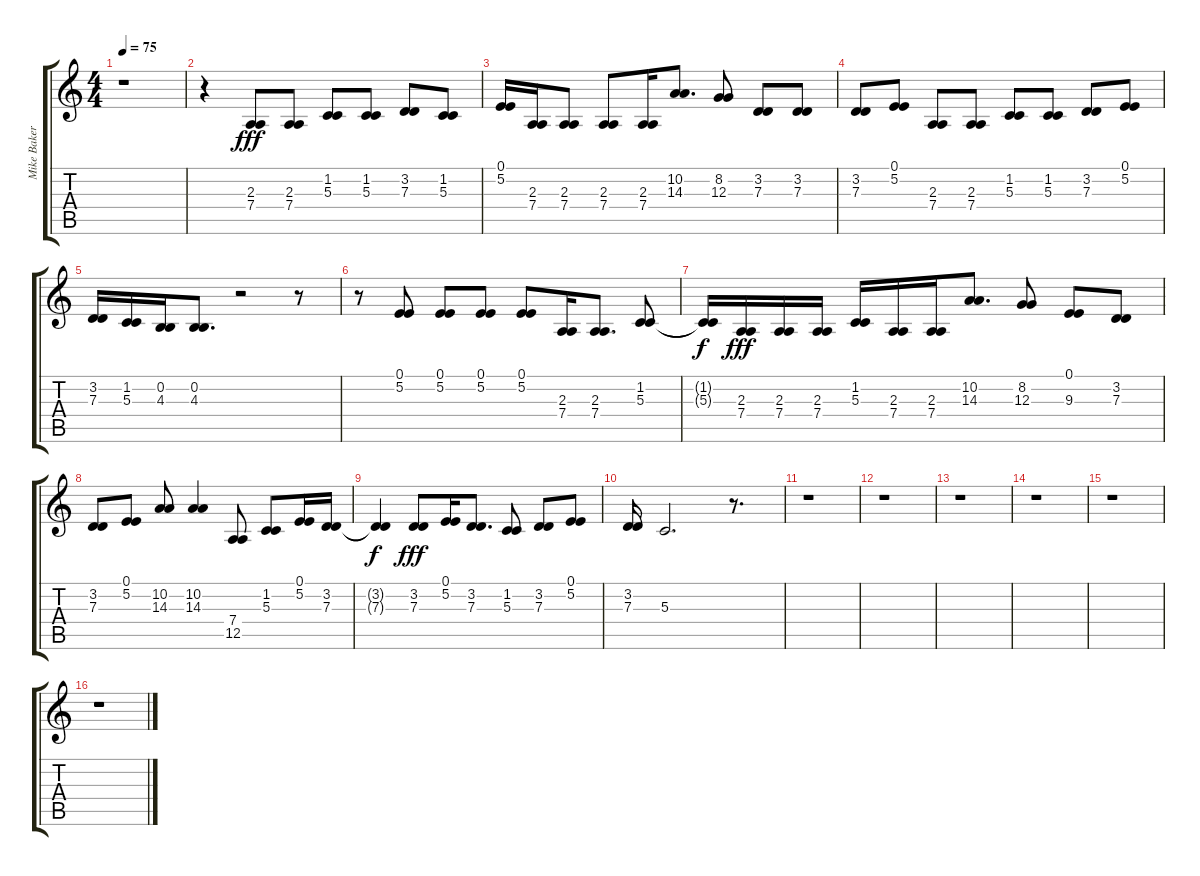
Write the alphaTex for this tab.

\track ("Mike Baker" "Mike Baker") {instrument tenorsax}
\staff {score tabs}
\tuning (E4 B3 G3 D3 A2 E2) {hide}
\ts (4 4)
\tempo 75
\clef g2
\ks c
r.1{dy f} |
r.4 (2.3 7.4).8{dy fff} (2.3 7.4).8 (1.2 5.3).8 (1.2 5.3).8 (3.2 7.3).8 (1.2 5.3).8 |
(0.1 5.2).16 (2.3 7.4).16 (2.3 7.4).8 (2.3 7.4).8 (2.3 7.4).16 (10.2 14.3).8{d} (8.2 12.3).8 (3.2 7.3).8 (3.2 7.3).8 |
(3.2 7.3).8 (0.1 5.2).8 (2.3 7.4).8 (2.3 7.4).8 (1.2 5.3).8 (1.2 5.3).8 (3.2 7.3).8 (0.1 5.2).8 |
(3.2 7.3).16 (1.2 5.3).16 (0.2 4.3).16 (0.2 4.3).8{d} r.2 r.8 |
r.8 (0.1 5.2).8 (0.1 5.2).8 (0.1 5.2).8 (0.1 5.2).8 (2.3 7.4).16 (2.3 7.4).8{d} (1.2 5.3).8 |
(1.2{t} 5.3{t}).16{dy f} (2.3 7.4).16{dy fff} (2.3 7.4).16 (2.3 7.4).16 (1.2 5.3).16 (2.3 7.4).16 (2.3 7.4).16 (10.2 14.3).8{d} (8.2 12.3).8 (0.1 9.3).8 (3.2 7.3).8 |
(3.2 7.3).8 (0.1 5.2).8 (10.2 14.3).8 (10.2 14.3).4 (7.4 12.5).8 (1.2 5.3).8 (0.1 5.2).16 (3.2 7.3).16 |
(3.2{t} 7.3{t}).4{dy f} (3.2 7.3).8{dy fff} (0.1 5.2).16 (3.2 7.3).8{d} (1.2 5.3).8 (3.2 7.3).8 (0.1 5.2).8 |
(3.2 7.3).16 5.3.2{d} r.8{d} |
r.1 |
r.1 |
r.1 |
r.1 |
r.1 |
r.1
